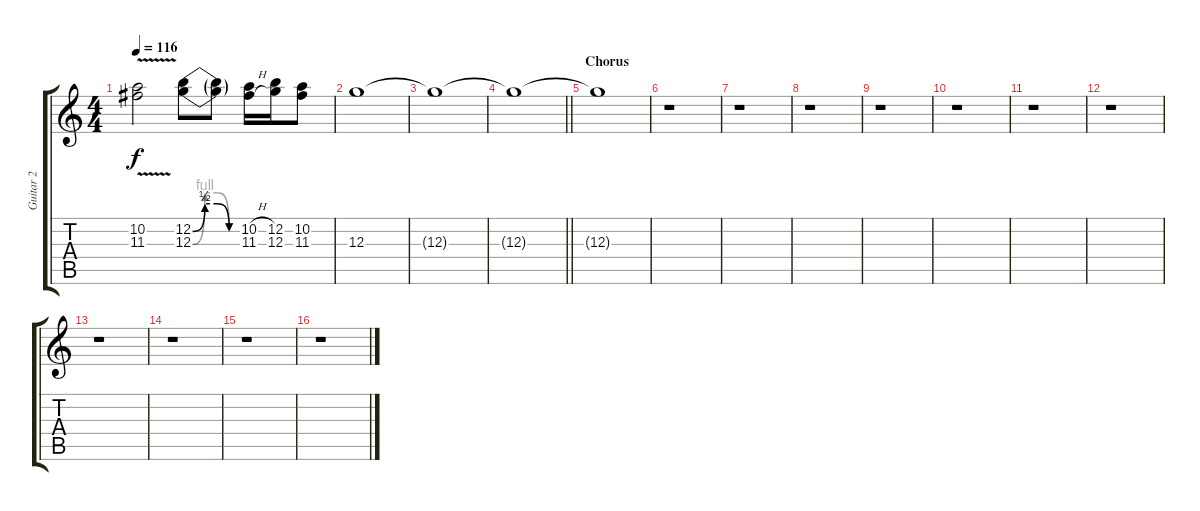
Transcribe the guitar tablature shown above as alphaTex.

\track ("Guitar 2" "Guitar 2") {instrument distortionguitar}
\staff {score tabs}
\tuning (E4 B3 G3 D3 A2 E2) {hide}
\ts (4 4)
\tempo 116
\clef g2
\ks c
(10.2{v} 11.3{v}).2{dy f} (12.2{be (custom 0 0 15 2 30 2 45 0 60 0)} 12.3{be (custom 0 0 15 4 30 4 45 0 60 0)}).8 (12.2{t} 12.3{t}).8 (10.2{h} 11.3{h}).16 (12.2 12.3).16 (10.2 11.3).8 |
12.3.1 |
12.3{t}.1 |
\barLineRight lightlight
12.3{t}.1 |
\section ("" "Chorus")
12.3{t}.1 |
r.1 |
r.1 |
r.1 |
r.1 |
r.1 |
r.1 |
r.1 |
r.1 |
r.1 |
r.1 |
r.1
